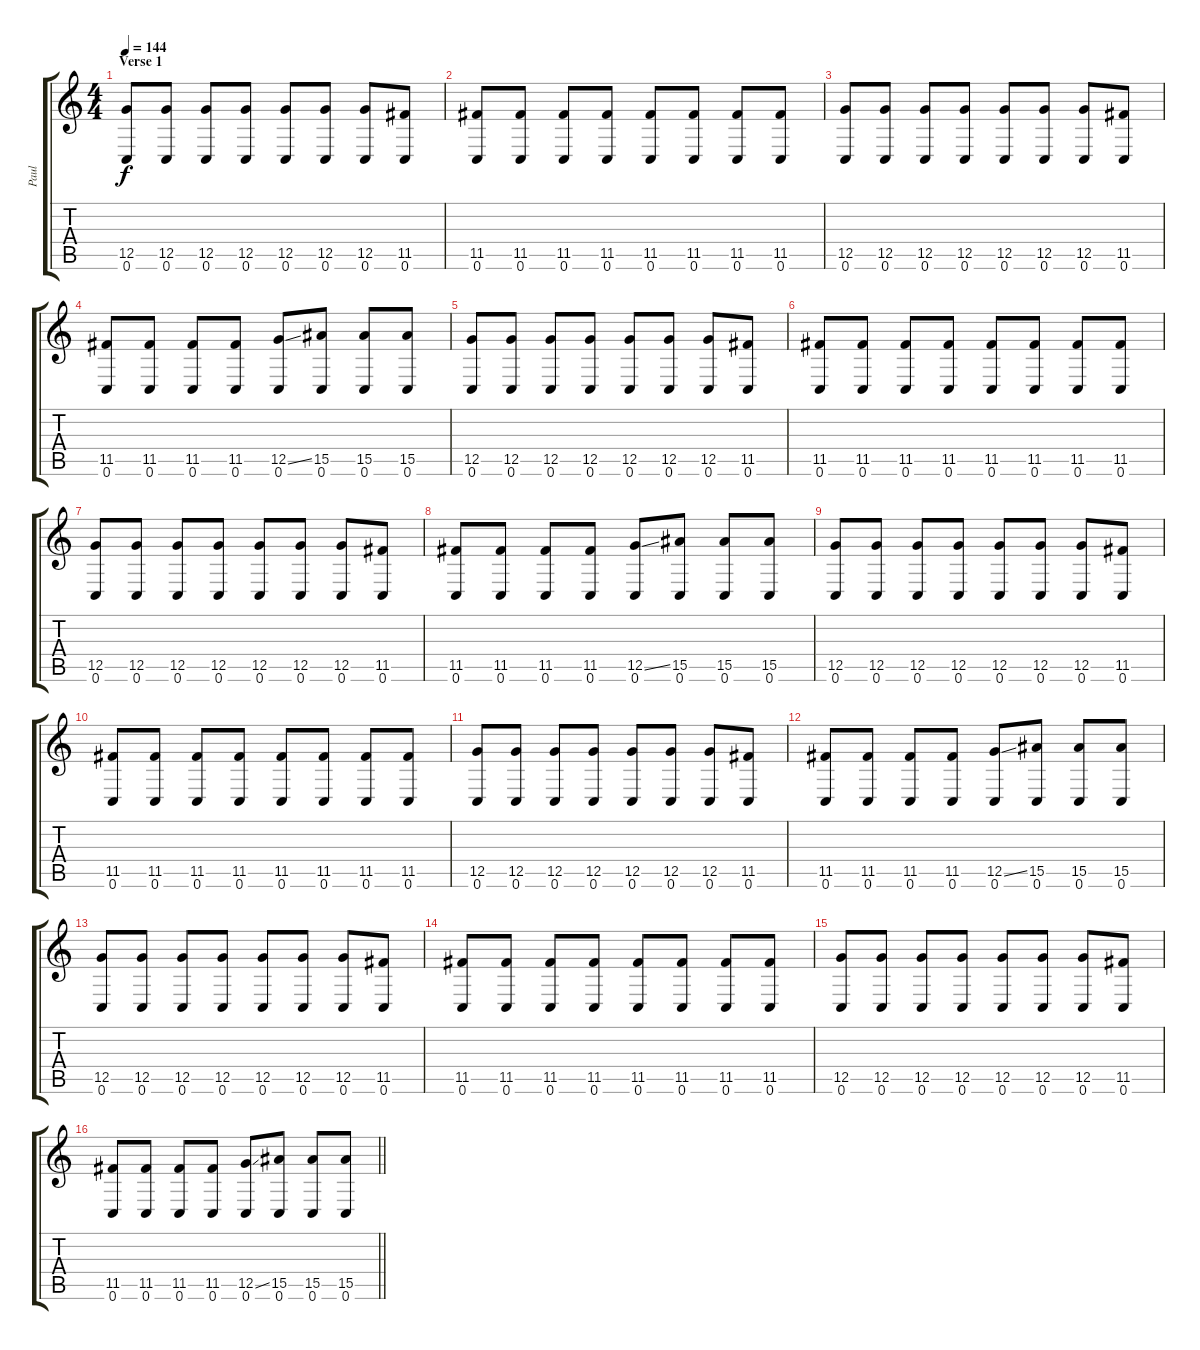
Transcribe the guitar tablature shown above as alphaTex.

\track ("Paul" "Paul") {instrument distortionguitar}
\staff {score tabs}
\tuning (D4 A3 F3 C3 G2 C2) {hide}
\ts (4 4)
\section ("" "Verse 1")
\tempo 144
\clef g2
\ks c
(12.5 0.6).8{dy f volume 7 instrument electricguitarclean} (12.5 0.6).8 (12.5 0.6).8 (12.5 0.6).8 (12.5 0.6).8 (12.5 0.6).8 (12.5 0.6).8 (11.5 0.6).8 |
(11.5 0.6).8 (11.5 0.6).8 (11.5 0.6).8 (11.5 0.6).8 (11.5 0.6).8 (11.5 0.6).8 (11.5 0.6).8 (11.5 0.6).8 |
(12.5 0.6).8 (12.5 0.6).8 (12.5 0.6).8 (12.5 0.6).8 (12.5 0.6).8 (12.5 0.6).8 (12.5 0.6).8 (11.5 0.6).8 |
(11.5 0.6).8 (11.5 0.6).8 (11.5 0.6).8 (11.5 0.6).8 (12.5{ss} 0.6).8 (15.5 0.6).8 (15.5 0.6).8 (15.5 0.6).8 |
(12.5 0.6).8 (12.5 0.6).8 (12.5 0.6).8 (12.5 0.6).8 (12.5 0.6).8 (12.5 0.6).8 (12.5 0.6).8 (11.5 0.6).8 |
(11.5 0.6).8 (11.5 0.6).8 (11.5 0.6).8 (11.5 0.6).8 (11.5 0.6).8 (11.5 0.6).8 (11.5 0.6).8 (11.5 0.6).8 |
(12.5 0.6).8 (12.5 0.6).8 (12.5 0.6).8 (12.5 0.6).8 (12.5 0.6).8 (12.5 0.6).8 (12.5 0.6).8 (11.5 0.6).8 |
(11.5 0.6).8 (11.5 0.6).8 (11.5 0.6).8 (11.5 0.6).8 (12.5{ss} 0.6).8 (15.5 0.6).8 (15.5 0.6).8 (15.5 0.6).8 |
(12.5 0.6).8 (12.5 0.6).8 (12.5 0.6).8 (12.5 0.6).8 (12.5 0.6).8 (12.5 0.6).8 (12.5 0.6).8 (11.5 0.6).8 |
(11.5 0.6).8 (11.5 0.6).8 (11.5 0.6).8 (11.5 0.6).8 (11.5 0.6).8 (11.5 0.6).8 (11.5 0.6).8 (11.5 0.6).8 |
(12.5 0.6).8 (12.5 0.6).8 (12.5 0.6).8 (12.5 0.6).8 (12.5 0.6).8 (12.5 0.6).8 (12.5 0.6).8 (11.5 0.6).8 |
(11.5 0.6).8 (11.5 0.6).8 (11.5 0.6).8 (11.5 0.6).8 (12.5{ss} 0.6).8 (15.5 0.6).8 (15.5 0.6).8 (15.5 0.6).8 |
(12.5 0.6).8 (12.5 0.6).8 (12.5 0.6).8 (12.5 0.6).8 (12.5 0.6).8 (12.5 0.6).8 (12.5 0.6).8 (11.5 0.6).8 |
(11.5 0.6).8 (11.5 0.6).8 (11.5 0.6).8 (11.5 0.6).8 (11.5 0.6).8 (11.5 0.6).8 (11.5 0.6).8 (11.5 0.6).8 |
(12.5 0.6).8 (12.5 0.6).8 (12.5 0.6).8 (12.5 0.6).8 (12.5 0.6).8 (12.5 0.6).8 (12.5 0.6).8 (11.5 0.6).8 |
\barLineRight lightlight
(11.5 0.6).8 (11.5 0.6).8 (11.5 0.6).8 (11.5 0.6).8 (12.5{ss} 0.6).8 (15.5 0.6).8 (15.5 0.6).8 (15.5 0.6).8
